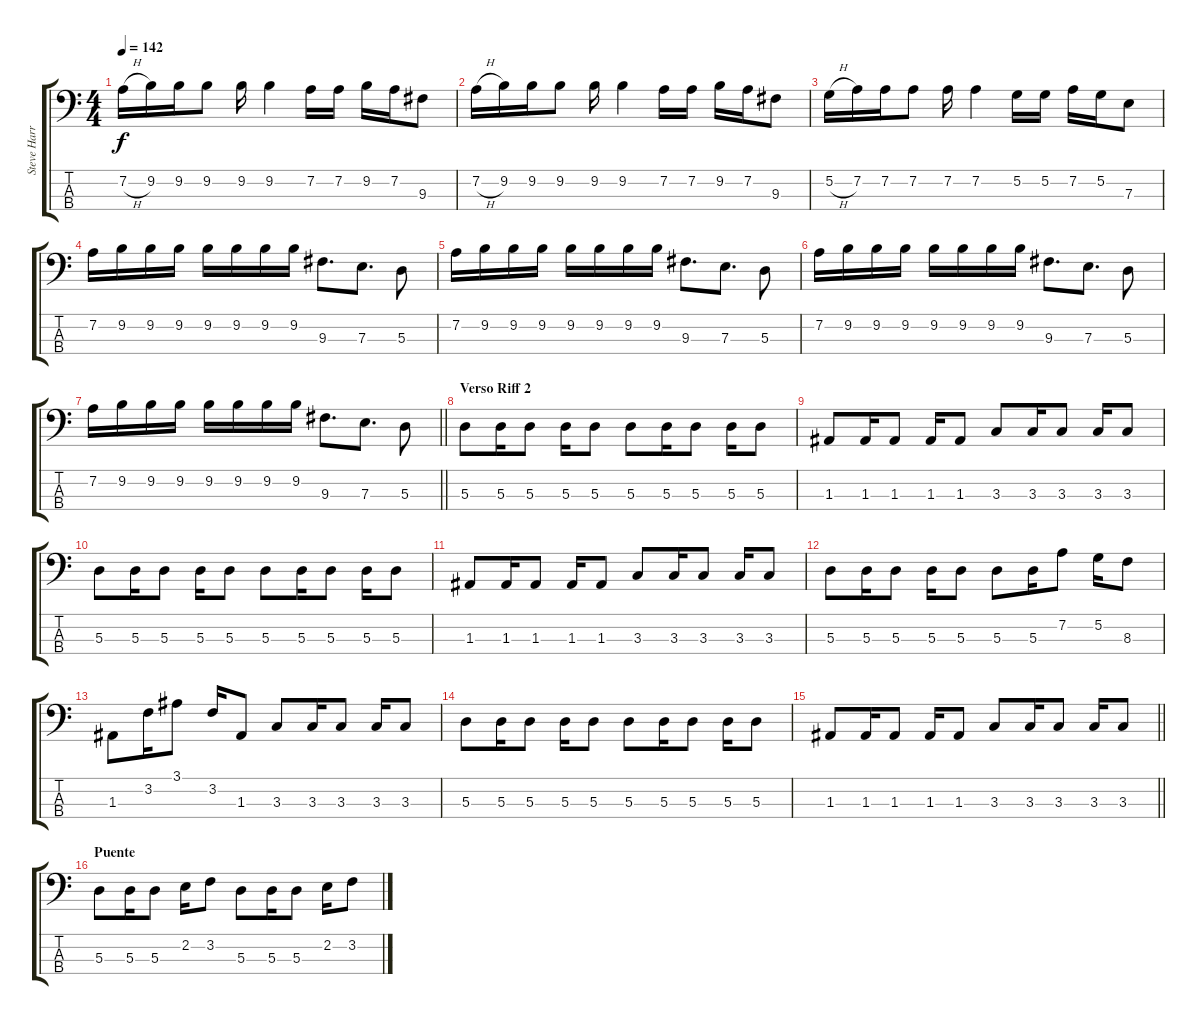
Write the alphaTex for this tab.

\track ("Steve Harris" "Steve Harr") {instrument electricbassfinger}
\staff {score tabs}
\tuning (G2 D2 A1 E1) {hide}
\ts (4 4)
\tempo 142
\clef f4
\ks c
7.2{h}.16{dy f} 9.2.16 9.2.16 9.2.8 9.2.16 9.2.4 7.2.16 7.2.16 9.2.16 7.2.16 9.3.8 |
7.2{h}.16 9.2.16 9.2.16 9.2.8 9.2.16 9.2.4 7.2.16 7.2.16 9.2.16 7.2.16 9.3.8 |
5.2{h}.16 7.2.16 7.2.16 7.2.8 7.2.16 7.2.4 5.2.16 5.2.16 7.2.16 5.2.16 7.3.8 |
7.2.16 9.2.16 9.2.16 9.2.16 9.2.16 9.2.16 9.2.16 9.2.16 9.3.8{d} 7.3.8{d} 5.3.8 |
7.2.16 9.2.16 9.2.16 9.2.16 9.2.16 9.2.16 9.2.16 9.2.16 9.3.8{d} 7.3.8{d} 5.3.8 |
7.2.16 9.2.16 9.2.16 9.2.16 9.2.16 9.2.16 9.2.16 9.2.16 9.3.8{d} 7.3.8{d} 5.3.8 |
\barLineRight lightlight
7.2.16 9.2.16 9.2.16 9.2.16 9.2.16 9.2.16 9.2.16 9.2.16 9.3.8{d} 7.3.8{d} 5.3.8 |
\section ("" "Verso Riff 2")
5.3.8 5.3.16 5.3.8 5.3.16 5.3.8 5.3.8 5.3.16 5.3.8 5.3.16 5.3.8 |
1.3.8 1.3.16 1.3.8 1.3.16 1.3.8 3.3.8 3.3.16 3.3.8 3.3.16 3.3.8 |
5.3.8 5.3.16 5.3.8 5.3.16 5.3.8 5.3.8 5.3.16 5.3.8 5.3.16 5.3.8 |
1.3.8 1.3.16 1.3.8 1.3.16 1.3.8 3.3.8 3.3.16 3.3.8 3.3.16 3.3.8 |
5.3.8 5.3.16 5.3.8 5.3.16 5.3.8 5.3.8 5.3.16 7.2.8 5.2.16 8.3.8 |
1.3.8 3.2.16 3.1.8 3.2.16 1.3.8 3.3.8 3.3.16 3.3.8 3.3.16 3.3.8 |
5.3.8 5.3.16 5.3.8 5.3.16 5.3.8 5.3.8 5.3.16 5.3.8 5.3.16 5.3.8 |
\barLineRight lightlight
1.3.8 1.3.16 1.3.8 1.3.16 1.3.8 3.3.8 3.3.16 3.3.8 3.3.16 3.3.8 |
\section ("" "Puente")
5.3.8 5.3.16 5.3.8 2.2.16 3.2.8 5.3.8 5.3.16 5.3.8 2.2.16 3.2.8
